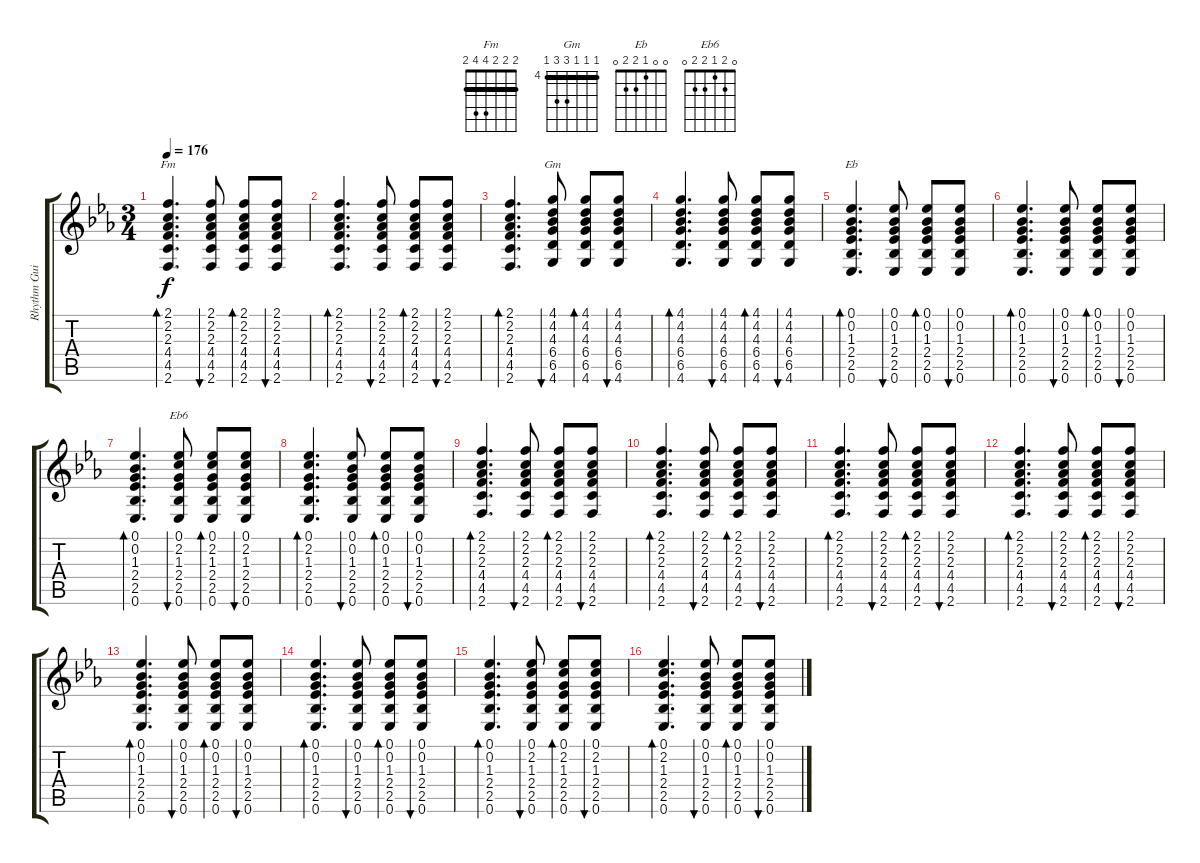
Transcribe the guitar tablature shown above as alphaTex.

\track ("Rhythm Guitar" "Rhythm Gui") {instrument acousticguitarsteel}
\staff {score tabs}
\tuning (Eb4 Bb3 Gb3 Db3 Ab2 Eb2) {hide}
\chord ("Fm" 2 2 2 4 4 2) {barre 2}
\chord ("Gm" 4 4 4 6 6 4) {firstfret 4 barre 4}
\chord ("Eb" 0 0 1 2 2 0)
\chord ("Eb6" 0 2 1 2 2 0)
\ts (3 4)
\tempo 176
\clef g2
\ks eb
(2.1 2.2 2.3 4.4 4.5 2.6).4{d bd 30 ch "Fm" dy f} (2.1 2.2 2.3 4.4 4.5 2.6).8{bu 30} (2.1 2.2 2.3 4.4 4.5 2.6).8{bd 30} (2.1 2.2 2.3 4.4 4.5 2.6).8{bu 30} |
(2.1 2.2 2.3 4.4 4.5 2.6).4{d bd 30} (2.1 2.2 2.3 4.4 4.5 2.6).8{bu 30} (2.1 2.2 2.3 4.4 4.5 2.6).8{bd 30} (2.1 2.2 2.3 4.4 4.5 2.6).8{bu 30} |
(2.1 2.2 2.3 4.4 4.5 2.6).4{d bd 30} (4.1 4.2 4.3 6.4 6.5 4.6).8{bu 30 ch "Gm"} (4.1 4.2 4.3 6.4 6.5 4.6).8{bd 30} (4.1 4.2 4.3 6.4 6.5 4.6).8{bu 30} |
(4.1 4.2 4.3 6.4 6.5 4.6).4{d bd 30} (4.1 4.2 4.3 6.4 6.5 4.6).8{bu 30} (4.1 4.2 4.3 6.4 6.5 4.6).8{bd 30} (4.1 4.2 4.3 6.4 6.5 4.6).8{bu 30} |
(0.1 0.2 1.3 2.4 2.5 0.6).4{d bd 30 ch "Eb"} (0.1 0.2 1.3 2.4 2.5 0.6).8{bu 30} (0.1 0.2 1.3 2.4 2.5 0.6).8{bd 30} (0.1 0.2 1.3 2.4 2.5 0.6).8{bu 30} |
(0.1 0.2 1.3 2.4 2.5 0.6).4{d bd 30} (0.1 0.2 1.3 2.4 2.5 0.6).8{bu 30} (0.1 0.2 1.3 2.4 2.5 0.6).8{bd 30} (0.1 0.2 1.3 2.4 2.5 0.6).8{bu 30} |
(0.1 0.2 1.3 2.4 2.5 0.6).4{d bd 30} (0.1 2.2 1.3 2.4 2.5 0.6).8{bu 30 ch "Eb6"} (0.1 2.2 1.3 2.4 2.5 0.6).8{bd 30} (0.1 2.2 1.3 2.4 2.5 0.6).8{bu 30} |
(0.1 2.2 1.3 2.4 2.5 0.6).4{d bd 30} (0.1 0.2 1.3 2.4 2.5 0.6).8{bu 30} (0.1 0.2 1.3 2.4 2.5 0.6).8{bd 30} (0.1 0.2 1.3 2.4 2.5 0.6).8{bu 30} |
(2.1 2.2 2.3 4.4 4.5 2.6).4{d bd 30} (2.1 2.2 2.3 4.4 4.5 2.6).8{bu 30} (2.1 2.2 2.3 4.4 4.5 2.6).8{bd 30} (2.1 2.2 2.3 4.4 4.5 2.6).8{bu 30} |
(2.1 2.2 2.3 4.4 4.5 2.6).4{d bd 30} (2.1 2.2 2.3 4.4 4.5 2.6).8{bu 30} (2.1 2.2 2.3 4.4 4.5 2.6).8{bd 30} (2.1 2.2 2.3 4.4 4.5 2.6).8{bu 30} |
(2.1 2.2 2.3 4.4 4.5 2.6).4{d bd 30} (2.1 2.2 2.3 4.4 4.5 2.6).8{bu 30} (2.1 2.2 2.3 4.4 4.5 2.6).8{bd 30} (2.1 2.2 2.3 4.4 4.5 2.6).8{bu 30} |
(2.1 2.2 2.3 4.4 4.5 2.6).4{d bd 30} (2.1 2.2 2.3 4.4 4.5 2.6).8{bu 30} (2.1 2.2 2.3 4.4 4.5 2.6).8{bd 30} (2.1 2.2 2.3 4.4 4.5 2.6).8{bu 30} |
(0.1 0.2 1.3 2.4 2.5 0.6).4{d bd 30} (0.1 0.2 1.3 2.4 2.5 0.6).8{bu 30} (0.1 0.2 1.3 2.4 2.5 0.6).8{bd 30} (0.1 0.2 1.3 2.4 2.5 0.6).8{bu 30} |
(0.1 0.2 1.3 2.4 2.5 0.6).4{d bd 30} (0.1 0.2 1.3 2.4 2.5 0.6).8{bu 30} (0.1 0.2 1.3 2.4 2.5 0.6).8{bd 30} (0.1 0.2 1.3 2.4 2.5 0.6).8{bu 30} |
(0.1 0.2 1.3 2.4 2.5 0.6).4{d bd 30} (0.1 2.2 1.3 2.4 2.5 0.6).8{bu 30} (0.1 2.2 1.3 2.4 2.5 0.6).8{bd 30} (0.1 2.2 1.3 2.4 2.5 0.6).8{bu 30} |
(0.1 2.2 1.3 2.4 2.5 0.6).4{d bd 30} (0.1 0.2 1.3 2.4 2.5 0.6).8{bu 30} (0.1 0.2 1.3 2.4 2.5 0.6).8{bd 30} (0.1 0.2 1.3 2.4 2.5 0.6).8{bu 30}
